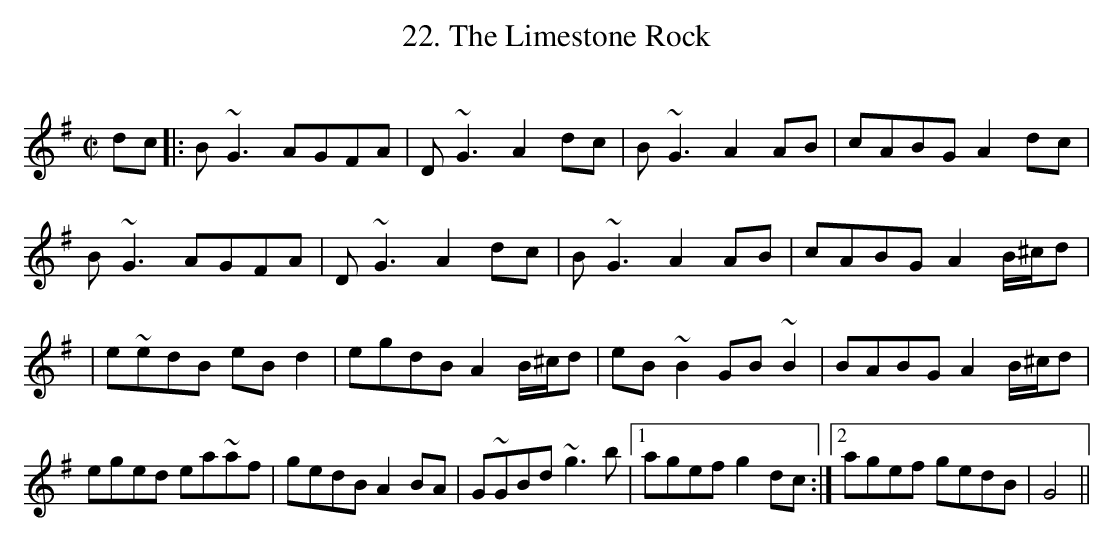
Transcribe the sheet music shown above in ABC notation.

X:1
T:22. The Limestone Rock
M:C|
L:1/8
K:G
dc|:B~G3 AGFA|D~G3 A2dc|B~G3 A2AB|cABG A2dc|
B~G3 AGFA|D~G3 A2dc|B~G3 A2AB|cABG A2 B/^c/d|
|e~edB eBd2|egdB A2 B/^c/d|eB~B2 GB~B2|BABG A2B/^c/d|
eged ea~af|gedB A2BA|G~GBd ~g3b|1agef g2dc:|2agef gedB|G4||
